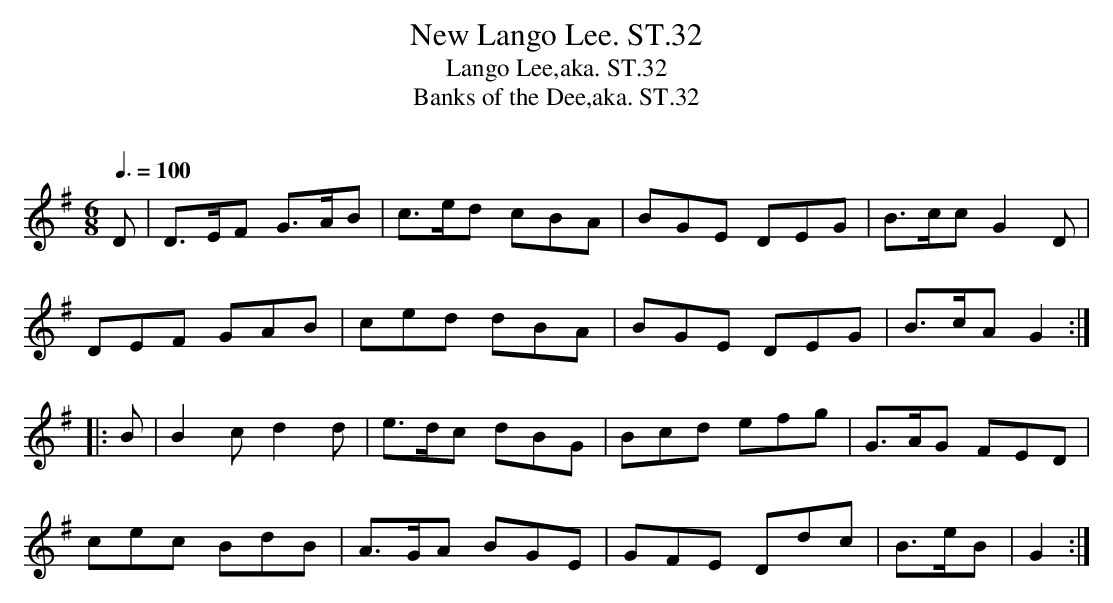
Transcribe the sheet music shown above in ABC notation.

X:1
T:New Lango Lee. ST.32
T:Lango Lee,aka. ST.32
T:Banks of the Dee,aka. ST.32
M:6/8
L:1/8
Q:3/8=100
O:
K:G
D|D>EF G>AB|c>ed cBA|BGE DEG|B>ccG2D|
DEF GAB|ced dBA|BGE DEG|B>cAG2:|
|:B|B2cd2d|e>dc dBG|Bcd efg|G>AG FED|
cec BdB|A>GA BGE|GFE Ddc|B>eB|G2:|
